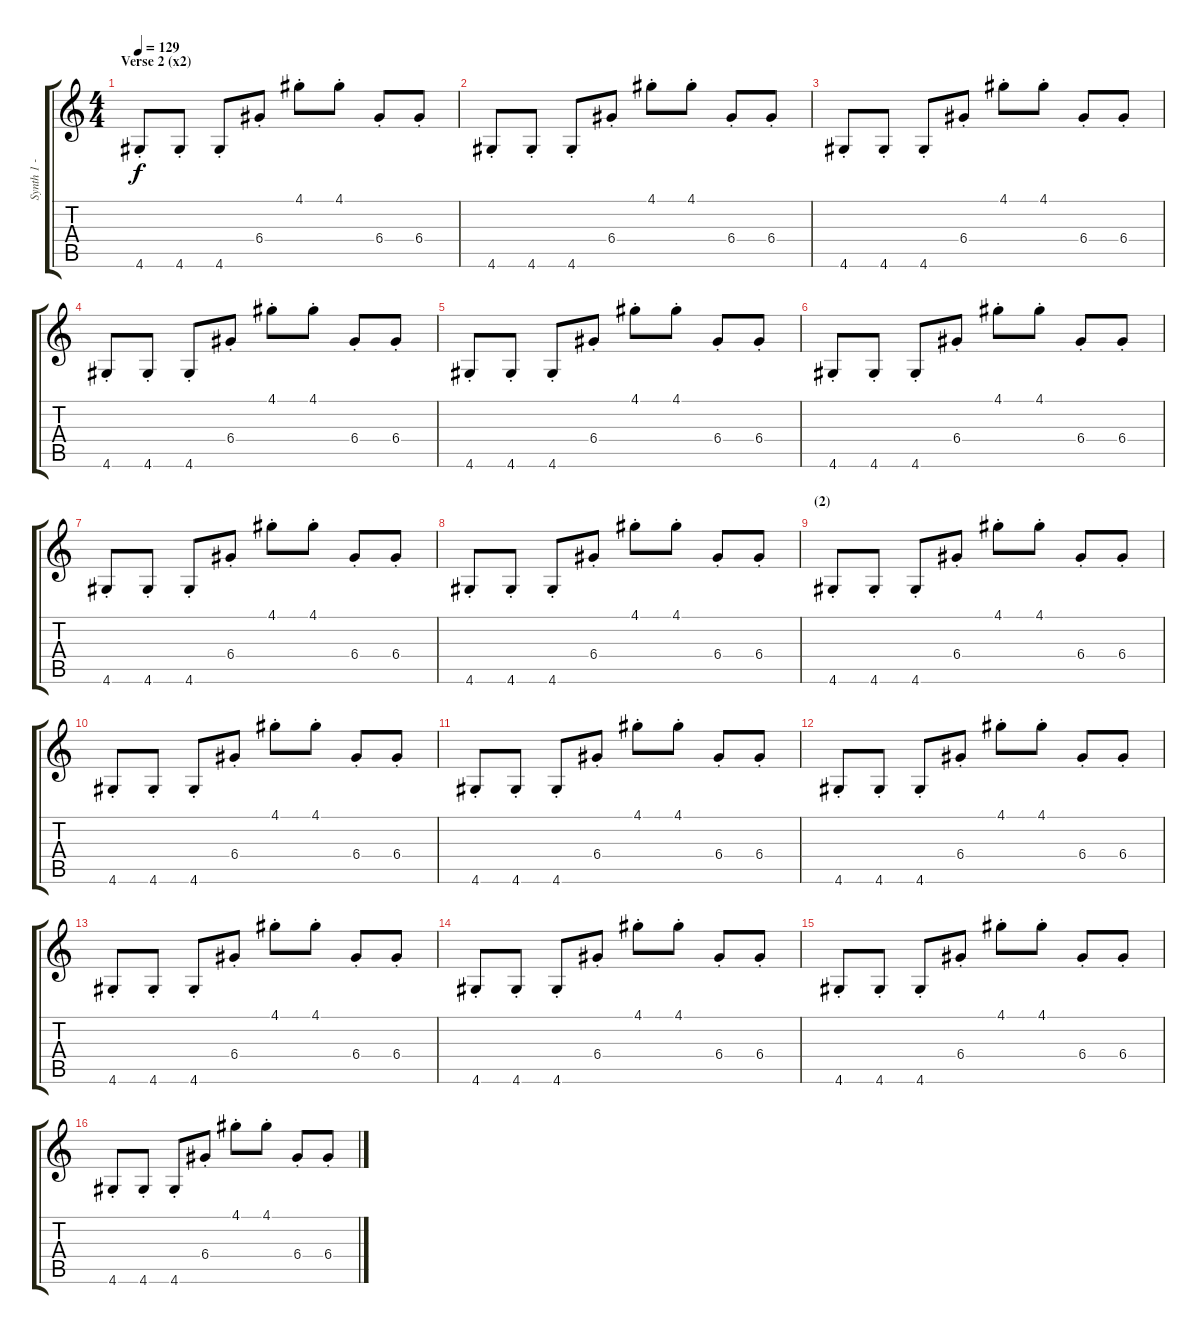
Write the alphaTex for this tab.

\track ("Synth 1 - G# beep" "Synth 1 - ") {instrument synthbass1}
\staff {score tabs}
\tuning (E4 B3 G3 D3 A2 E2) {hide}
\ts (4 4)
\section ("" "Verse 2 (x2)")
\tempo 129
\clef g2
\ks c
4.6{st}.8{dy f} 4.6{st}.8 4.6{st}.8 6.4{st}.8 4.1{st}.8 4.1{st}.8 6.4{st}.8 6.4{st}.8 |
4.6{st}.8 4.6{st}.8 4.6{st}.8 6.4{st}.8 4.1{st}.8 4.1{st}.8 6.4{st}.8 6.4{st}.8 |
4.6{st}.8 4.6{st}.8 4.6{st}.8 6.4{st}.8 4.1{st}.8 4.1{st}.8 6.4{st}.8 6.4{st}.8 |
4.6{st}.8 4.6{st}.8 4.6{st}.8 6.4{st}.8 4.1{st}.8 4.1{st}.8 6.4{st}.8 6.4{st}.8 |
4.6{st}.8 4.6{st}.8 4.6{st}.8 6.4{st}.8 4.1{st}.8 4.1{st}.8 6.4{st}.8 6.4{st}.8 |
4.6{st}.8 4.6{st}.8 4.6{st}.8 6.4{st}.8 4.1{st}.8 4.1{st}.8 6.4{st}.8 6.4{st}.8 |
4.6{st}.8 4.6{st}.8 4.6{st}.8 6.4{st}.8 4.1{st}.8 4.1{st}.8 6.4{st}.8 6.4{st}.8 |
4.6{st}.8 4.6{st}.8 4.6{st}.8 6.4{st}.8 4.1{st}.8 4.1{st}.8 6.4{st}.8 6.4{st}.8 |
\section ("" "(2)")
4.6{st}.8 4.6{st}.8 4.6{st}.8 6.4{st}.8 4.1{st}.8 4.1{st}.8 6.4{st}.8 6.4{st}.8 |
4.6{st}.8 4.6{st}.8 4.6{st}.8 6.4{st}.8 4.1{st}.8 4.1{st}.8 6.4{st}.8 6.4{st}.8 |
4.6{st}.8 4.6{st}.8 4.6{st}.8 6.4{st}.8 4.1{st}.8 4.1{st}.8 6.4{st}.8 6.4{st}.8 |
4.6{st}.8 4.6{st}.8 4.6{st}.8 6.4{st}.8 4.1{st}.8 4.1{st}.8 6.4{st}.8 6.4{st}.8 |
4.6{st}.8 4.6{st}.8 4.6{st}.8 6.4{st}.8 4.1{st}.8 4.1{st}.8 6.4{st}.8 6.4{st}.8 |
4.6{st}.8 4.6{st}.8 4.6{st}.8 6.4{st}.8 4.1{st}.8 4.1{st}.8 6.4{st}.8 6.4{st}.8 |
4.6{st}.8 4.6{st}.8 4.6{st}.8 6.4{st}.8 4.1{st}.8 4.1{st}.8 6.4{st}.8 6.4{st}.8 |
4.6{st}.8 4.6{st}.8 4.6{st}.8 6.4{st}.8 4.1{st}.8 4.1{st}.8 6.4{st}.8 6.4{st}.8
